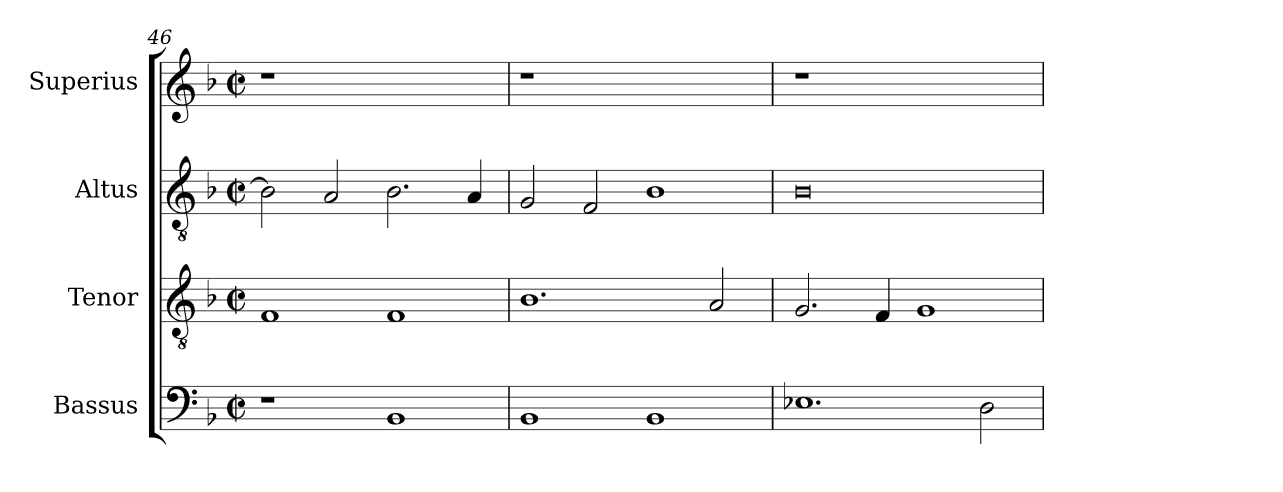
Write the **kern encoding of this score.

**kern	**kern	**kern	**kern
*part4	*part3	*part2	*part1
*staff4	*staff3	*staff2	*staff1
*I"Bassus	*I"Tenor	*I"Altus	*I"Superius
*I'B.	*I'T.	*	*I'S.
*clefF4	*clefGv2	*clefGv2	*clefG2
*	*ITrd7c12	*ITrd7c12	*
*k[b-]	*k[b-]	*k[b-]	*k[b-]
*F:	*F:	*F:	*F:
*M2/2	*M2/2	*M2/2	*M2/2
*met(c|)	*met(c|)	*met(c|)	*met(c|)
=46	=46	=46	=46
!	!	!	!LO:N:vis=1
1r	1FFi	2BB-i\]	1r
.	.	2AAi/	.
1BB-i	1FFi	2.BB-i\	1ryy
.	.	4AAi/	.
=47	=47	=47	=47
!	!	!	!LO:N:vis=1
1BB-i	1.BB-i	2GGi/	1r
.	.	2FFi/	.
1BB-i	.	1BB-i	1ryy
.	2AAi/	.	.
=48	=48	=48	=48
!	!	!	!LO:N:vis=1
1.E-Xi	2.GGi/	0BB-i	1r
.	4FFi/	.	.
.	1GGi	.	1ryy
2Di\	.	.	.
=	=	=	=
*-	*-	*-	*-
